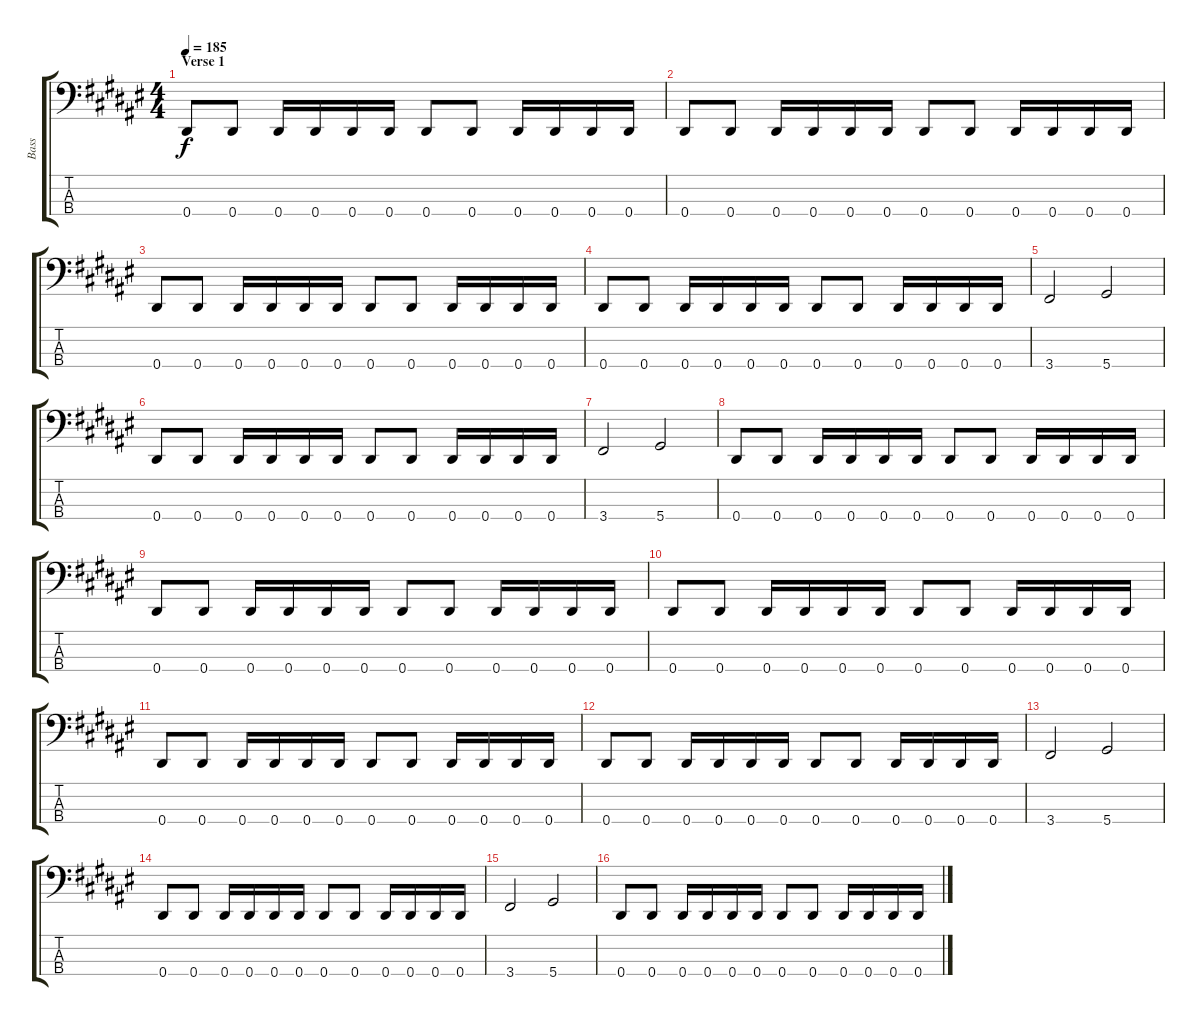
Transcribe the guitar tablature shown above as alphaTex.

\track ("Bass" "Bass") {instrument electricbasspick}
\staff {score tabs}
\tuning (Gb2 Db2 Ab1 Eb1) {hide}
\ts (4 4)
\section ("" "Verse 1")
\tempo 185
\clef f4
\ks d#minor
0.4.8{dy f} 0.4.8 0.4.16 0.4.16 0.4.16 0.4.16 0.4.8 0.4.8 0.4.16 0.4.16 0.4.16 0.4.16 |
0.4.8 0.4.8 0.4.16 0.4.16 0.4.16 0.4.16 0.4.8 0.4.8 0.4.16 0.4.16 0.4.16 0.4.16 |
0.4.8 0.4.8 0.4.16 0.4.16 0.4.16 0.4.16 0.4.8 0.4.8 0.4.16 0.4.16 0.4.16 0.4.16 |
0.4.8 0.4.8 0.4.16 0.4.16 0.4.16 0.4.16 0.4.8 0.4.8 0.4.16 0.4.16 0.4.16 0.4.16 |
3.4.2 5.4.2 |
0.4.8 0.4.8 0.4.16 0.4.16 0.4.16 0.4.16 0.4.8 0.4.8 0.4.16 0.4.16 0.4.16 0.4.16 |
3.4.2 5.4.2 |
0.4.8 0.4.8 0.4.16 0.4.16 0.4.16 0.4.16 0.4.8 0.4.8 0.4.16 0.4.16 0.4.16 0.4.16 |
0.4.8 0.4.8 0.4.16 0.4.16 0.4.16 0.4.16 0.4.8 0.4.8 0.4.16 0.4.16 0.4.16 0.4.16 |
0.4.8 0.4.8 0.4.16 0.4.16 0.4.16 0.4.16 0.4.8 0.4.8 0.4.16 0.4.16 0.4.16 0.4.16 |
0.4.8 0.4.8 0.4.16 0.4.16 0.4.16 0.4.16 0.4.8 0.4.8 0.4.16 0.4.16 0.4.16 0.4.16 |
0.4.8 0.4.8 0.4.16 0.4.16 0.4.16 0.4.16 0.4.8 0.4.8 0.4.16 0.4.16 0.4.16 0.4.16 |
3.4.2 5.4.2 |
0.4.8 0.4.8 0.4.16 0.4.16 0.4.16 0.4.16 0.4.8 0.4.8 0.4.16 0.4.16 0.4.16 0.4.16 |
3.4.2 5.4.2 |
0.4.8 0.4.8 0.4.16 0.4.16 0.4.16 0.4.16 0.4.8 0.4.8 0.4.16 0.4.16 0.4.16 0.4.16
